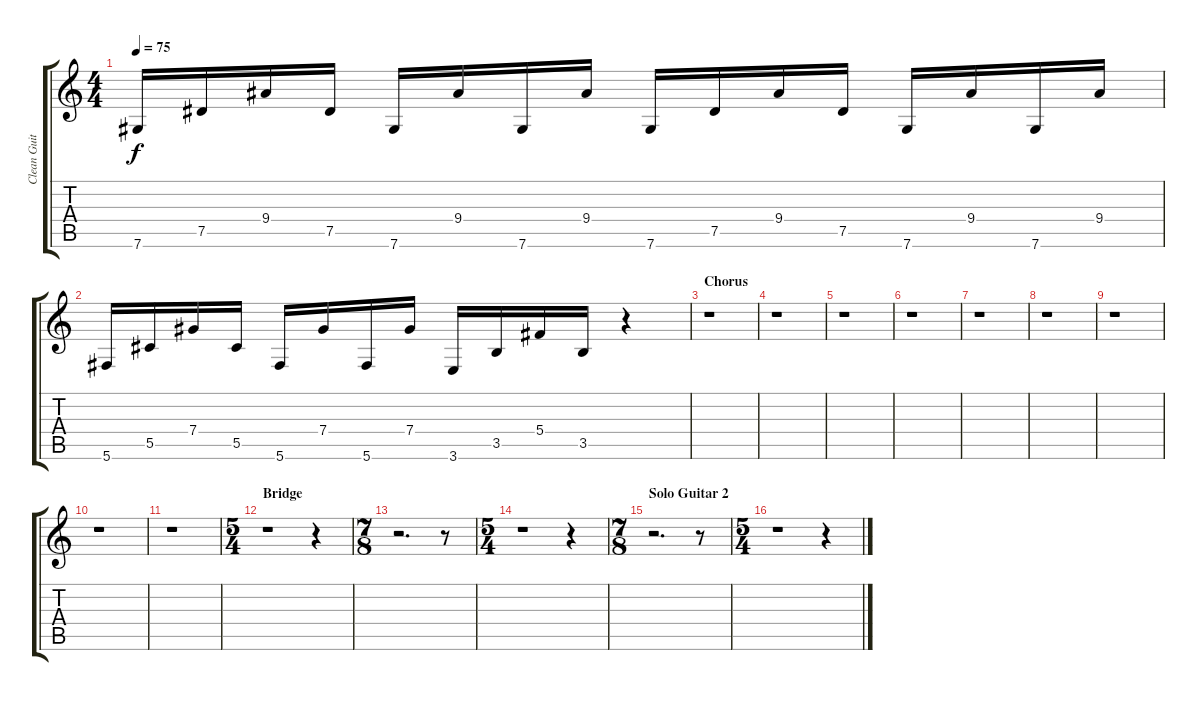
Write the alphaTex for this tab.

\track ("Clean Guitar 1" "Clean Guit") {instrument electricguitarclean}
\staff {score tabs}
\tuning (Eb4 Bb3 Gb3 Db3 Ab2 Db2) {hide}
\ts (4 4)
\tempo 75
\clef g2
\ks c
7.6.16{dy f} 7.5.16 9.4.16 7.5.16 7.6.16 9.4.16 7.6.16 9.4.16 7.6.16 7.5.16 9.4.16 7.5.16 7.6.16 9.4.16 7.6.16 9.4.16 |
5.6.16 5.5.16 7.4.16 5.5.16 5.6.16 7.4.16 5.6.16 7.4.16 3.6.16 3.5.16 5.4.16 3.5.16 r.4 |
\section ("" "Chorus")
r.1 |
r.1 |
r.1 |
r.1 |
r.1 |
r.1 |
r.1 |
r.1 |
r.1 |
\ts (5 4)
\section ("" "Bridge")
r.1 r.4 |
\ts (7 8)
r.2{d} r.8 |
\ts (5 4)
r.1 r.4 |
\ts (7 8)
\section ("" "Solo Guitar 2")
r.2{d} r.8 |
\ts (5 4)
r.1 r.4
